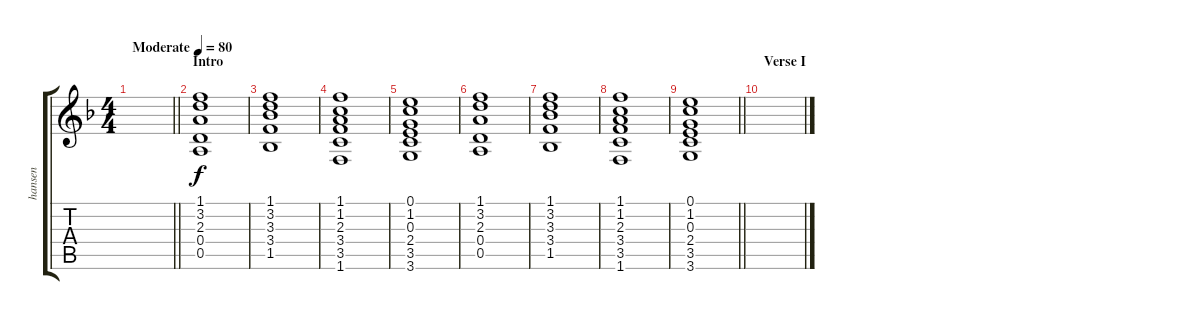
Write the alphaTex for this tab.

\track ("hansen" "hansen") {instrument distortionguitar}
\staff {score tabs}
\tuning (E4 B3 G3 D3 A2 E2) {hide}
\ts (4 4)
\tempo (80 "Moderate")
\clef g2
\barLineRight lightlight
\ks f
|
\section ("" "Intro")
(1.1 3.2 2.3 0.4 0.5).1 |
(1.1 3.2 3.3 3.4 1.5).1 |
(1.1 1.2 2.3 3.4 3.5 1.6).1 |
(0.1 1.2 0.3 2.4 3.5 3.6).1 |
(1.1 3.2 2.3 0.4 0.5).1 |
(1.1 3.2 3.3 3.4 1.5).1 |
(1.1 1.2 2.3 3.4 3.5 1.6).1 |
\barLineRight lightlight
(0.1 1.2 0.3 2.4 3.5 3.6).1 |
\section ("" "Verse I")
